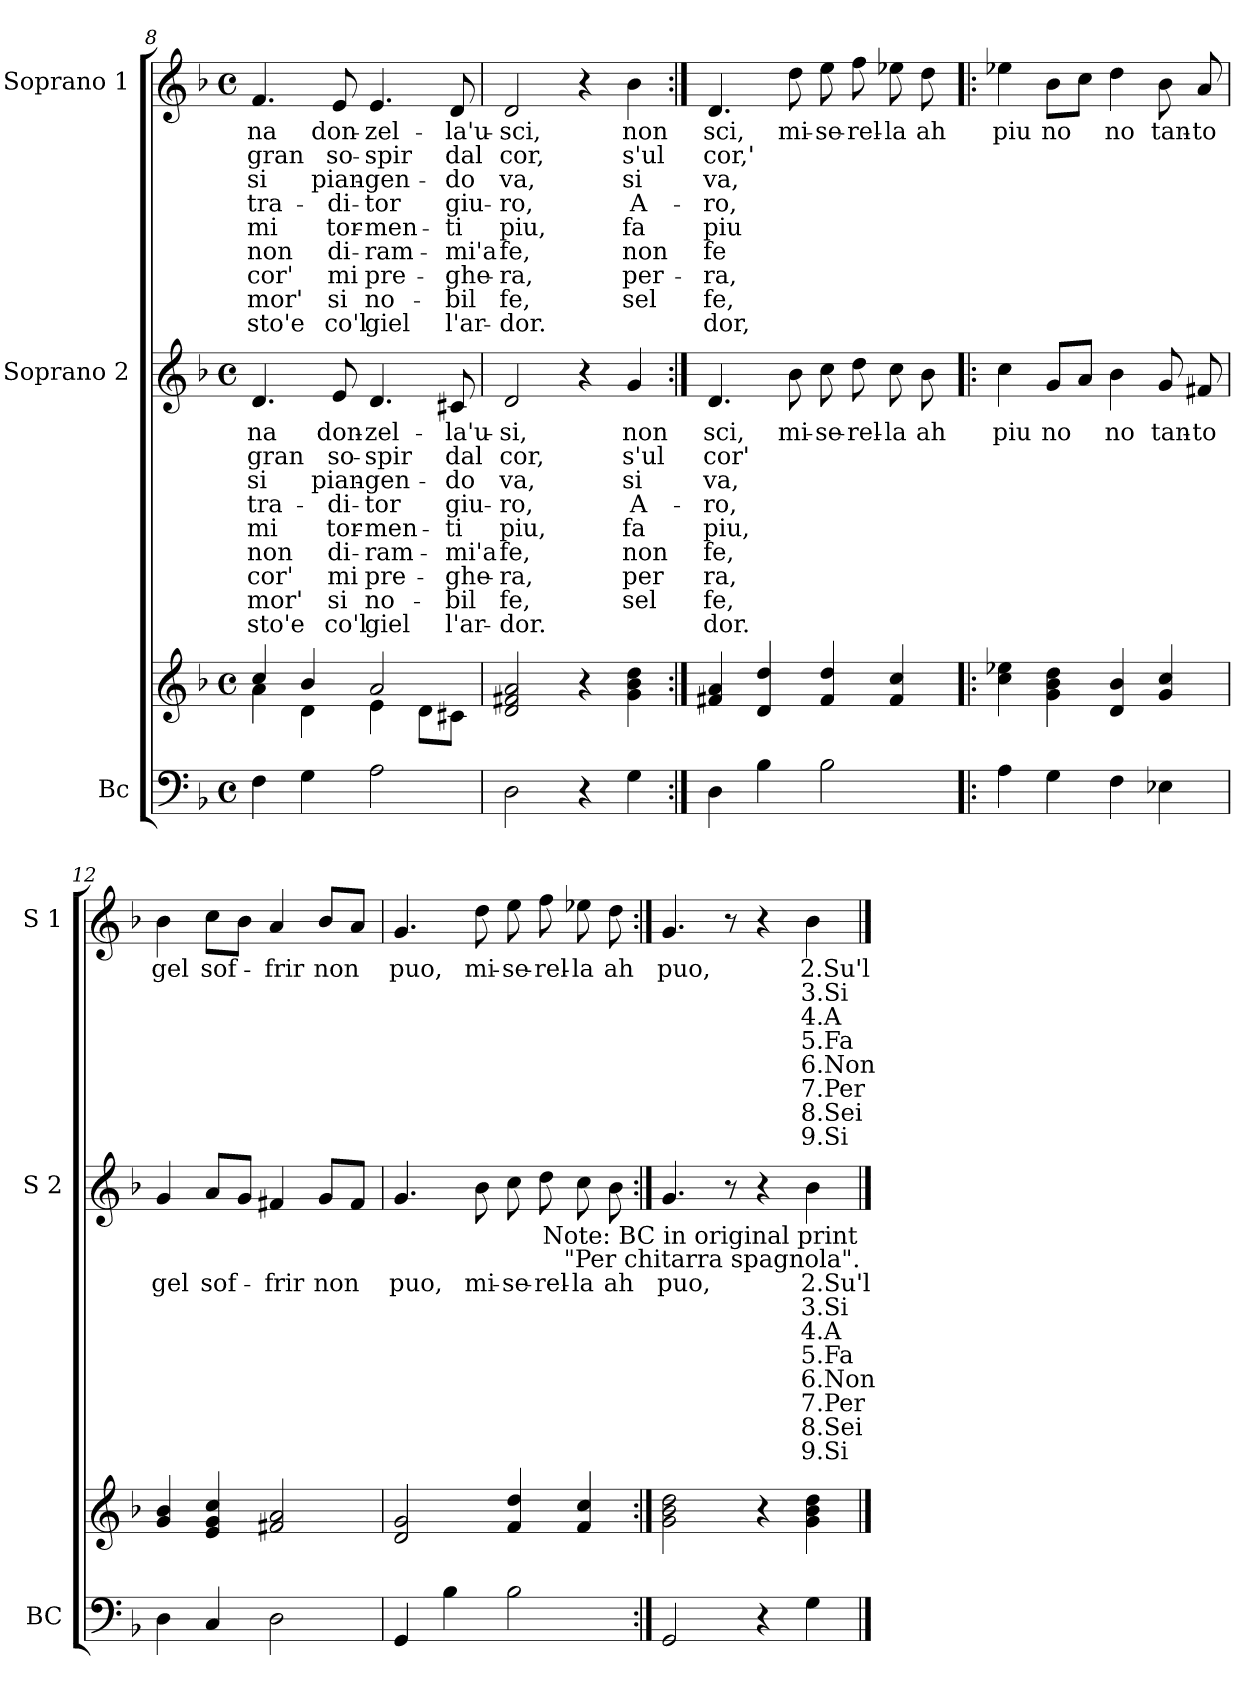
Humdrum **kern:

**kern	**kern	**kern	**text	**text	**text	**text	**text	**text	**text	**text	**text	**kern	**text	**text	**text	**text	**text	**text	**text	**text	**text
*part3	*part3	*part2	*part2	*part2	*part2	*part2	*part2	*part2	*part2	*part2	*part2	*part1	*part1	*part1	*part1	*part1	*part1	*part1	*part1	*part1	*part1
*staff4	*staff3	*staff2	*staff2	*staff2	*staff2	*staff2	*staff2	*staff2	*staff2	*staff2	*staff2	*staff1	*staff1	*staff1	*staff1	*staff1	*staff1	*staff1	*staff1	*staff1	*staff1
*I"Bc	*	*I"Soprano 2	*	*	*	*	*	*	*	*	*	*I"Soprano 1	*	*	*	*	*	*	*	*	*
*I'BC	*	*I'S 2	*	*	*	*	*	*	*	*	*	*I'S 1	*	*	*	*	*	*	*	*	*
*clefF4	*clefG2	*clefG2	*	*	*	*	*	*	*	*	*	*clefG2	*	*	*	*	*	*	*	*	*
*k[b-]	*k[b-]	*k[b-]	*	*	*	*	*	*	*	*	*	*k[b-]	*	*	*	*	*	*	*	*	*
*F:	*F:	*F:	*	*	*	*	*	*	*	*	*	*F:	*	*	*	*	*	*	*	*	*
*M4/4	*M4/4	*M4/4	*	*	*	*	*	*	*	*	*	*M4/4	*	*	*	*	*	*	*	*	*
*met(c)	*met(c)	*met(c)	*	*	*	*	*	*	*	*	*	*met(c)	*	*	*	*	*	*	*	*	*
=8	=8	=8	=8	=8	=8	=8	=8	=8	=8	=8	=8	=8	=8	=8	=8	=8	=8	=8	=8	=8	=8
*	*^	*	*	*	*	*	*	*	*	*	*	*	*	*	*	*	*	*	*	*	*
4F\	4cc/	4a\	4.d/	-na	gran	-si	tra-	mi	non	-cor'	-mor'	-sto'e	4.f/	-na	gran	-si	tra-	mi	non	-cor'	-mor'	-sto'e
4G\	4b-/	4d\	.	.	.	.	.	.	.	.	.	.	.	.	.	.	.	.	.	.	.	.
.	.	.	8e/	don-	so-	pian-	-di-	tor-	di-	mi	si	co'l	8e/	don-	so-	pian-	-di-	tor-	di-	mi	si	co'l
2A\	2a/	4e\	4.d/	-zel-	-spir	-gen-	-tor	-men-	-ram-	pre-	no-	giel	4.e/	-zel-	-spir	-gen-	-tor	-men-	-ram-	pre-	no-	giel
.	.	8d\L	.	.	.	.	.	.	.	.	.	.	.	.	.	.	.	.	.	.	.	.
.	.	8c#X\J	8c#X/	-la'u-	dal	-do	giu-	-ti	-mi'a	-ghe-	-bil	l'ar-	8d/	-la'u-	dal	-do	giu-	-ti	-mi'a	-ghe-	-bil	l'ar-
*	*v	*v	*	*	*	*	*	*	*	*	*	*	*	*	*	*	*	*	*	*	*	*
=9	=9	=9	=9	=9	=9	=9	=9	=9	=9	=9	=9	=9	=9	=9	=9	=9	=9	=9	=9	=9	=9
2D\	2d/ 2f#X/ 2a/	2d/	-si,	cor,	va,	-ro,	piu,	fe,	-ra,	fe,	-dor.	2d/	-sci,	cor,	va,	-ro,	piu,	fe,	-ra,	fe,	-dor.
4r	4r	4r	.	.	.	.	.	.	.	.	.	4r	.	.	.	.	.	.	.	.	.
4G\	4g\ 4b-\ 4dd\	4g/	non	s'ul	si	A-	fa	non	per	sel	.	4b-\	non	s'ul	si	A-	fa	non	per-	sel	.
!!LO:PB:g=z
=10:|!	=10:|!	=10:|!	=10:|!	=10:|!	=10:|!	=10:|!	=10:|!	=10:|!	=10:|!	=10:|!	=10:|!	=10:|!	=10:|!	=10:|!	=10:|!	=10:|!	=10:|!	=10:|!	=10:|!	=10:|!	=10:|!
4D\	4f#X/ 4a/	4.d/	sci,	cor'	va,	-ro,	piu,	fe,	ra,	fe,	dor.	4.d/	sci,	cor,'	va,	-ro,	piu	fe	-ra,	fe,	dor,
4B-\	4d/ 4dd/	.	.	.	.	.	.	.	.	.	.	.	.	.	.	.	.	.	.	.	.
.	.	8b-\	mi-	.	.	.	.	.	.	.	.	8dd\	mi-	.	.	.	.	.	.	.	.
2B-\	4f#/ 4dd/	8cc\	-se-	.	.	.	.	.	.	.	.	8ee\	-se-	.	.	.	.	.	.	.	.
.	.	8dd\	-rel-	.	.	.	.	.	.	.	.	8ff\	-rel-	.	.	.	.	.	.	.	.
.	4f#/ 4cc/	8cc\	-la	.	.	.	.	.	.	.	.	8ee-X\	-la	.	.	.	.	.	.	.	.
.	.	8b-\	ah	.	.	.	.	.	.	.	.	8dd\	ah	.	.	.	.	.	.	.	.
=11!|:	=11!|:	=11!|:	=11!|:	=11!|:	=11!|:	=11!|:	=11!|:	=11!|:	=11!|:	=11!|:	=11!|:	=11!|:	=11!|:	=11!|:	=11!|:	=11!|:	=11!|:	=11!|:	=11!|:	=11!|:	=11!|:
4A\	4cc\ 4ee-X\	4cc\	piu	.	.	.	.	.	.	.	.	4ee-X\	piu	.	.	.	.	.	.	.	.
4G\	4g\ 4b-\ 4dd\	8g/L	no	.	.	.	.	.	.	.	.	8b-\L	no	.	.	.	.	.	.	.	.
.	.	8a/J	.	.	.	.	.	.	.	.	.	8cc\J	.	.	.	.	.	.	.	.	.
4F\	4d/ 4b-/	4b-\	no	.	.	.	.	.	.	.	.	4dd\	no	.	.	.	.	.	.	.	.
4E-X\	4g/ 4cc/	8g/	tan-	.	.	.	.	.	.	.	.	8b-\	tan-	.	.	.	.	.	.	.	.
.	.	8f#X/	-to	.	.	.	.	.	.	.	.	8a/	-to	.	.	.	.	.	.	.	.
=12	=12	=12	=12	=12	=12	=12	=12	=12	=12	=12	=12	=12	=12	=12	=12	=12	=12	=12	=12	=12	=12
4D\	4g/ 4b-/	4g/	gel	.	.	.	.	.	.	.	.	4b-\	gel	.	.	.	.	.	.	.	.
4C/	4e/ 4g/ 4cc/	8a/L	sof-	.	.	.	.	.	.	.	.	8cc\L	sof-	.	.	.	.	.	.	.	.
.	.	8g/J	.	.	.	.	.	.	.	.	.	8b-\J	.	.	.	.	.	.	.	.	.
2D\	2f#X/ 2a/	4f#X/	-frir	.	.	.	.	.	.	.	.	4a/	-frir	.	.	.	.	.	.	.	.
.	.	8g/L	non	.	.	.	.	.	.	.	.	8b-/L	non	.	.	.	.	.	.	.	.
.	.	8f#/J	.	.	.	.	.	.	.	.	.	8a/J	.	.	.	.	.	.	.	.	.
!!LO:LB:g=z
=13	=13	=13	=13	=13	=13	=13	=13	=13	=13	=13	=13	=13	=13	=13	=13	=13	=13	=13	=13	=13	=13
4GG/	2d/ 2g/	4.g/	puo,	.	.	.	.	.	.	.	.	4.g/	puo,	.	.	.	.	.	.	.	.
4B-\	.	.	.	.	.	.	.	.	.	.	.	.	.	.	.	.	.	.	.	.	.
.	.	8b-\	mi-	.	.	.	.	.	.	.	.	8dd\	mi-	.	.	.	.	.	.	.	.
2B-\	4f/ 4dd/	8cc\	-se-	.	.	.	.	.	.	.	.	8ee\	-se-	.	.	.	.	.	.	.	.
.	.	8dd\	-rel-	.	.	.	.	.	.	.	.	8ff\	-rel-	.	.	.	.	.	.	.	.
.	4f/ 4cc/	8cc\	-la	.	.	.	.	.	.	.	.	8ee-X\	-la	.	.	.	.	.	.	.	.
.	.	8b-\	ah	.	.	.	.	.	.	.	.	8dd\	ah	.	.	.	.	.	.	.	.
=14:|!	=14:|!	=14:|!	=14:|!	=14:|!	=14:|!	=14:|!	=14:|!	=14:|!	=14:|!	=14:|!	=14:|!	=14:|!	=14:|!	=14:|!	=14:|!	=14:|!	=14:|!	=14:|!	=14:|!	=14:|!	=14:|!
2GG/	2g\ 2b-\ 2dd\	4.g/	puo,	.	.	.	.	.	.	.	.	4.g/	puo,	.	.	.	.	.	.	.	.
.	.	8r	.	.	.	.	.	.	.	.	.	8r	.	.	.	.	.	.	.	.	.
4r	4r	4r	.	.	.	.	.	.	.	.	.	4r	.	.	.	.	.	.	.	.	.
4G\	4g\ 4b-\ 4dd\	4b-\	2.Su'l	3.Si	4.A-	5.Fa	6.Non	7.Per	8.Sei	9.Si	.	4b-\	2.Su'l	3.Si	4.A-	5.Fa	6.Non-	7.Per-	8.Sei	9.Si	.
!	!	!LO:TX:b:t=Note&colon; BC in original print\n       "Per chitarra spagnola".	!	!	!	!	!	!	!	!	!	!	!	!	!	!	!	!	!	!	!
==	==	==	==	==	==	==	==	==	==	==	==	==	==	==	==	==	==	==	==	==	==
*-	*-	*-	*-	*-	*-	*-	*-	*-	*-	*-	*-	*-	*-	*-	*-	*-	*-	*-	*-	*-	*-
